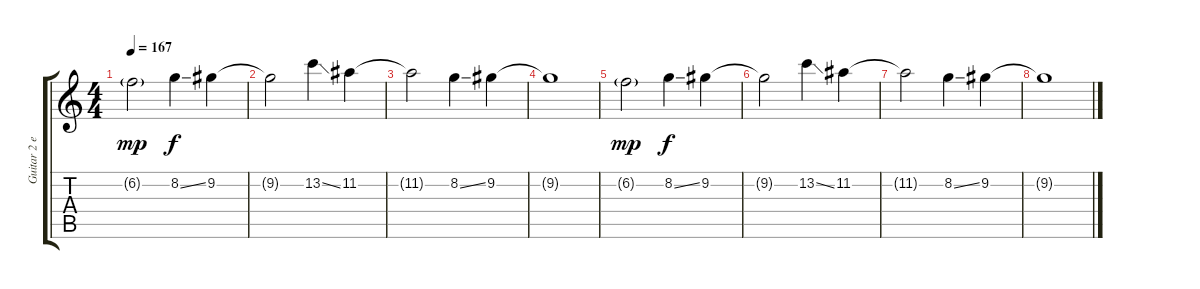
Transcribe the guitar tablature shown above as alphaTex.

\track ("Guitar 2 et éléctric violin" "Guitar 2 e") {instrument distortionguitar}
\staff {score tabs}
\tuning (E4 B3 G3 D3 A2 E2) {hide}
\ts (4 4)
\tempo 167
\clef g2
\ks c
6.2{g}.2{dy mp} 8.2{ss}.4{dy f} 9.2.4 |
9.2{t}.2 13.2{ss}.4 11.2.4 |
11.2{t}.2 8.2{ss}.4 9.2.4 |
9.2{t}.1 |
6.2{g}.2{dy mp} 8.2{ss}.4{dy f} 9.2.4 |
9.2{t}.2 13.2{ss}.4 11.2.4 |
11.2{t}.2 8.2{ss}.4 9.2.4 |
9.2{t}.1
